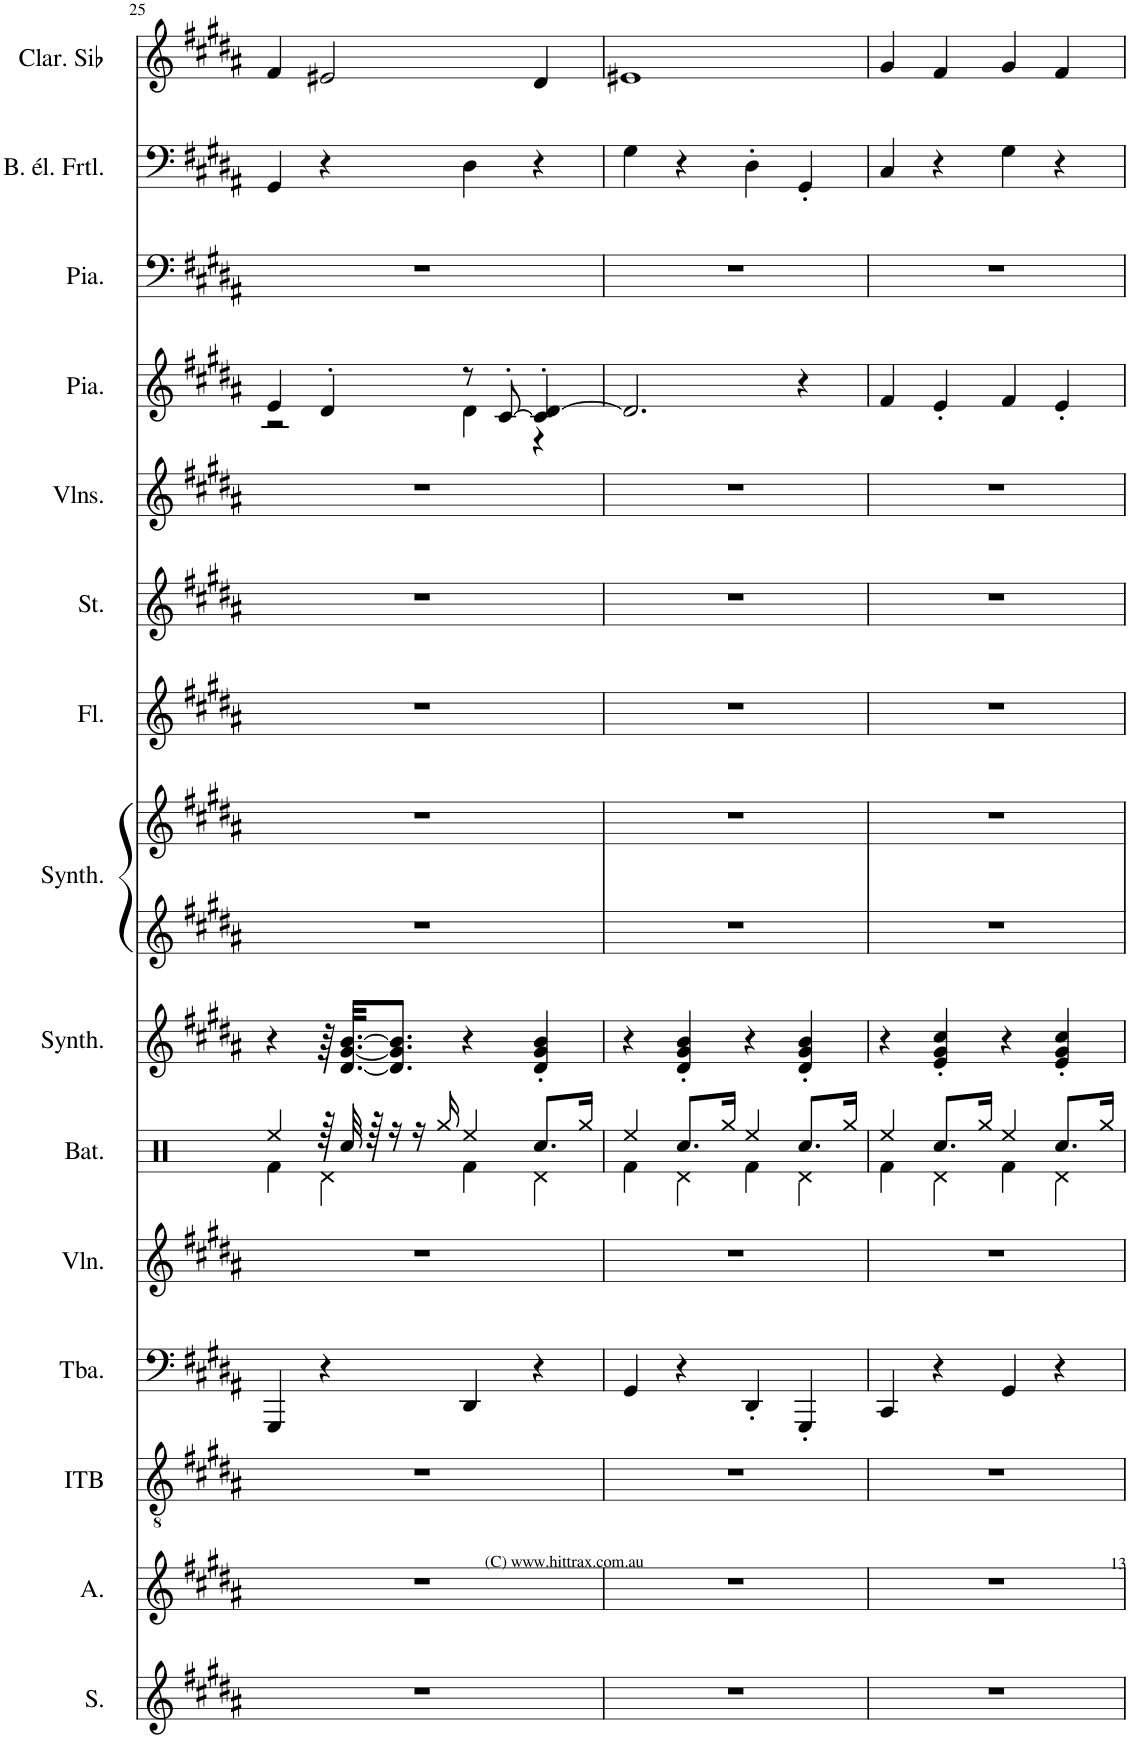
**kern	**kern	**kern	**kern	**kern	**kern	**kern	**kern	**kern	**kern	**kern	**kern	**kern	**kern	**kern	**kern
*part15	*part14	*part13	*part12	*part11	*part10	*part9	*part8	*part8	*part7	*part6	*part5	*part4	*part3	*part2	*part1
*staff16	*staff15	*staff14	*staff13	*staff12	*staff11	*staff10	*staff9	*staff8	*staff7	*staff6	*staff5	*staff4	*staff3	*staff2	*staff1
*I"Soprano	*I"Alto	*I"Banjo Irlandais Ténor	*I"Tuba	*I"Violon	*I"Batterie	*I"Synthétiseur de dents de scie	*I"Synthétiseur d'instruments à cordes	*	*I"Flûte	*I"Cordes	*I"Violons	*I"Piano	*I"Piano	*I"Basse électrique fretless, Dance Me To The End Of Love	*I"Clarinette en Sib
*I'S.	*I'A.	*	*I'Tba.	*I'Vln.	*I'Bat.	*I'Synth.	*I'Synth.	*	*I'Fl.	*	*I'Vlns.	*I'Pia.	*I'Pia.	*I'B. él. Frtl.	*I'Clar. Sib
!!LO:PB:g=z
*clefG2	*clefG2	*clefGv2	*clefF4	*clefG2	*clefX	*clefG2	*clefG2	*clefG2	*clefG2	*clefG2	*clefG2	*clefG2	*clefF4	*clefF4	*clefG2
*	*	*Trd7c12	*	*	*	*	*	*	*	*	*	*	*	*Trd7c12	*Trd1c2
*k[f#c#g#d#a#]	*k[f#c#g#d#a#]	*k[f#c#g#d#a#]	*k[f#c#g#d#a#]	*k[f#c#g#d#a#]	*k[]	*k[f#c#g#d#a#]	*k[f#c#g#d#a#]	*k[f#c#g#d#a#]	*k[f#c#g#d#a#]	*k[f#c#g#d#a#]	*k[f#c#g#d#a#]	*k[f#c#g#d#a#]	*k[f#c#g#d#a#]	*k[f#c#g#d#a#]	*k[f#c#g#d#a#]
*M4/4	*M4/4	*M4/4	*M4/4	*M4/4	*M4/4	*M4/4	*M4/4	*M4/4	*M4/4	*M4/4	*M4/4	*M4/4	*M4/4	*M4/4	*M4/4
=25	=25	=25	=25	=25	=25	=25	=25	=25	=25	=25	=25	=25	=25	=25	=25
*	*	*	*	*	*^	*	*	*	*	*	*	*^	*	*	*
1r	1r	1r	4GGG#/	1r	4Ree/	4Rf\	4r	1r	1r	1r	1r	1r	4e/	2r	1r	4GG#/	4f#/
.	.	.	4r	.	64r	4Rd\	64r	.	.	.	.	.	4d#'/	.	.	4r	2e#X/
.	.	.	.	.	32Rcc/	.	[32.d#/ [32.g#/ [32.b/KKL	.	.	.	.	.	.	.	.	.	.
.	.	.	.	.	64r	.	.	.	.	.	.	.	.	.	.	.	.
.	.	.	.	.	16r	.	8.d#/] 8.g#/] 8.b/]J	.	.	.	.	.	.	.	.	.	.
.	.	.	.	.	16r	.	.	.	.	.	.	.	.	.	.	.	.
.	.	.	.	.	16Rgg/	.	.	.	.	.	.	.	.	.	.	.	.
.	.	.	4DD#/	.	4Ree/	4Rf\	4r	.	.	.	.	.	8r	4d#\	.	4D#\	.
.	.	.	.	.	.	.	.	.	.	.	.	.	[8c#'/	.	.	.	.
.	.	.	4r	.	8.Rcc/L	4Rd\	4d#/' 4g#/' 4b/'	.	.	.	.	.	4c#/]' [4d#/'	4r	.	4r	4d#/
.	.	.	.	.	16Rgg/Jk	.	.	.	.	.	.	.	.	.	.	.	.
*	*	*	*	*	*	*	*	*	*	*	*	*	*v	*v	*	*	*
=26	=26	=26	=26	=26	=26	=26	=26	=26	=26	=26	=26	=26	=26	=26	=26	=26
1r	1r	1r	4GG#/	1r	4Ree/	4Rf\	4r	1r	1r	1r	1r	1r	2.d#/]	1r	4G#\	1e#X
.	.	.	4r	.	8.Rcc/L	4Rd\	4d#/' 4g#/' 4b/'	.	.	.	.	.	.	.	4r	.
.	.	.	.	.	16Rgg/Jk	.	.	.	.	.	.	.	.	.	.	.
.	.	.	4DD#'/	.	4Ree/	4Rf\	4r	.	.	.	.	.	.	.	4D#'\	.
.	.	.	4GGG#'/	.	8.Rcc/L	4Rd\	4d#/' 4g#/' 4b/'	.	.	.	.	.	4r	.	4GG#'/	.
.	.	.	.	.	16Rgg/Jk	.	.	.	.	.	.	.	.	.	.	.
=27	=27	=27	=27	=27	=27	=27	=27	=27	=27	=27	=27	=27	=27	=27	=27	=27
1r	1r	1r	4CC#/	1r	4Ree/	4Rf\	4r	1r	1r	1r	1r	1r	4f#/	1r	4C#/	4g#/
.	.	.	4r	.	8.Rcc/L	4Rd\	4e/' 4g#/' 4cc#/'	.	.	.	.	.	4e'/	.	4r	4f#/
.	.	.	.	.	16Rgg/Jk	.	.	.	.	.	.	.	.	.	.	.
.	.	.	4GG#/	.	4Ree/	4Rf\	4r	.	.	.	.	.	4f#/	.	4G#\	4g#/
.	.	.	4r	.	8.Rcc/L	4Rd\	4e/' 4g#/' 4cc#/'	.	.	.	.	.	4e'/	.	4r	4f#/
.	.	.	.	.	16Rgg/Jk	.	.	.	.	.	.	.	.	.	.	.
*	*	*	*	*	*v	*v	*	*	*	*	*	*	*	*	*	*
=	=	=	=	=	=	=	=	=	=	=	=	=	=	=	=
*-	*-	*-	*-	*-	*-	*-	*-	*-	*-	*-	*-	*-	*-	*-	*-
